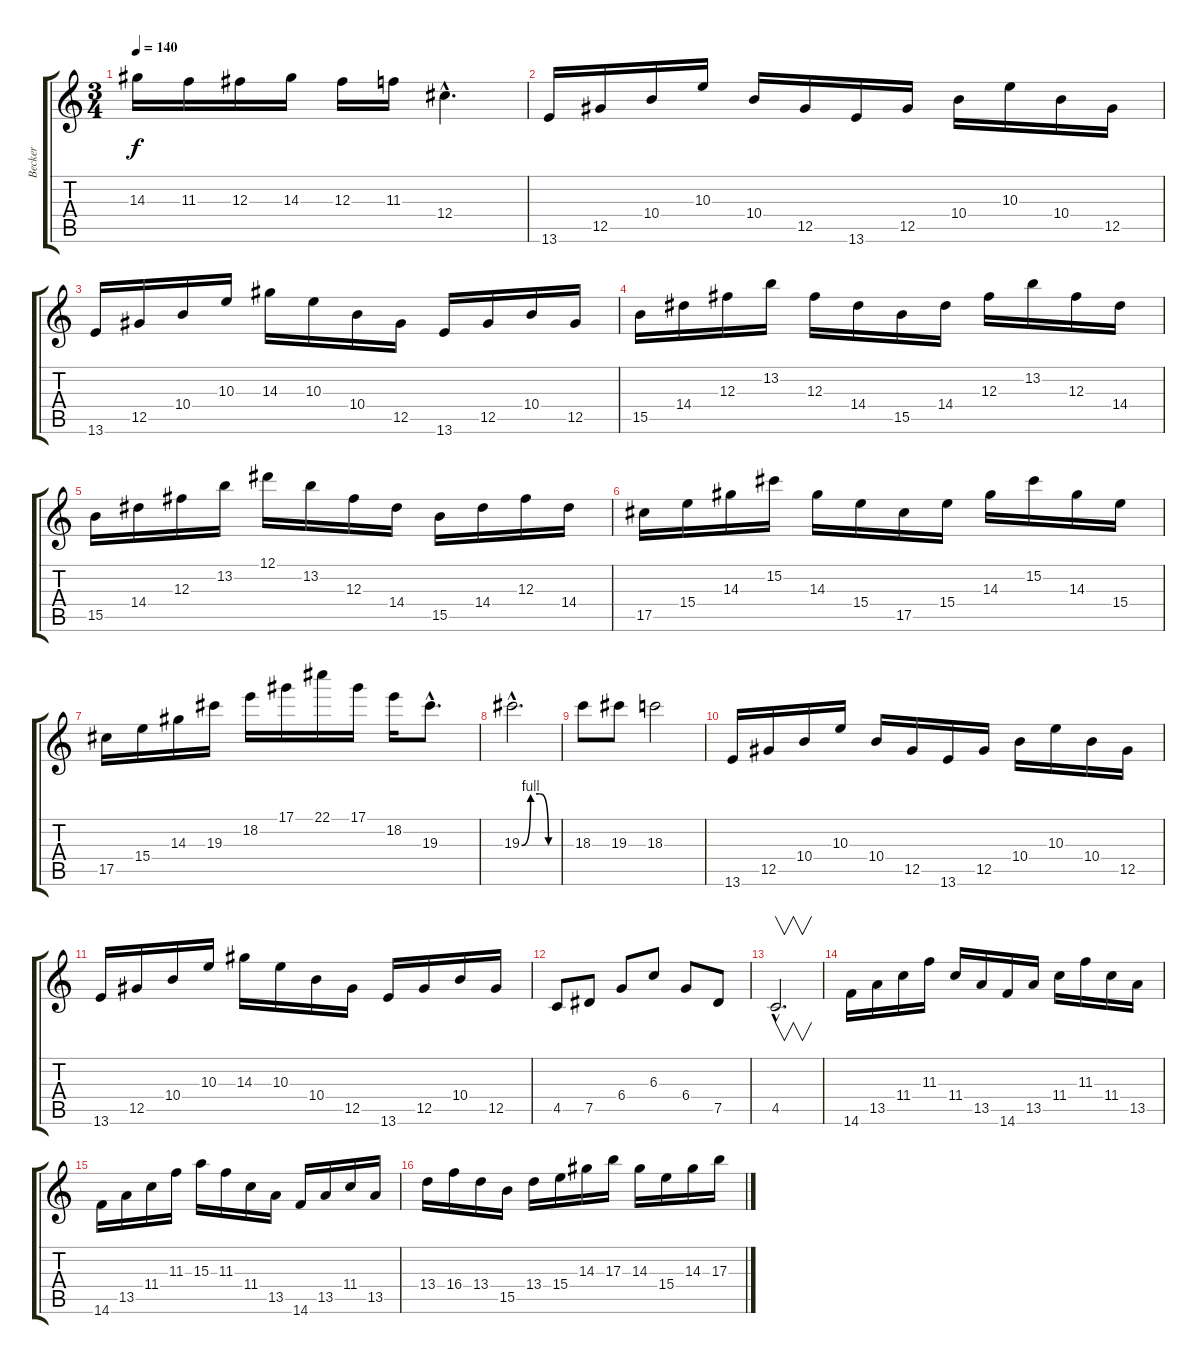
\track ("Becker" "Becker") {instrument overdrivenguitar}
\staff {score tabs}
\tuning (Eb4 Bb3 Gb3 Db3 Ab2 Eb2) {hide}
\ts (3 4)
\tempo 140
\clef g2
\ks c
14.3.16{dy f} 11.3.16 12.3.16 14.3.16 12.3.16 11.3.16 12.4{hac}.4{d} |
13.6.16 12.5.16 10.4.16 10.3.16 10.4.16 12.5.16 13.6.16 12.5.16 10.4.16 10.3.16 10.4.16 12.5.16 |
13.6.16 12.5.16 10.4.16 10.3.16 14.3.16 10.3.16 10.4.16 12.5.16 13.6.16 12.5.16 10.4.16 12.5.16 |
15.5.16 14.4.16 12.3.16 13.2.16 12.3.16 14.4.16 15.5.16 14.4.16 12.3.16 13.2.16 12.3.16 14.4.16 |
15.5.16 14.4.16 12.3.16 13.2.16 12.1.16 13.2.16 12.3.16 14.4.16 15.5.16 14.4.16 12.3.16 14.4.16 |
17.5.16 15.4.16 14.3.16 15.2.16 14.3.16 15.4.16 17.5.16 15.4.16 14.3.16 15.2.16 14.3.16 15.4.16 |
17.5.16 15.4.16 14.3.16 19.3.16 18.2.16 17.1.16 22.1.16 17.1.16 18.2.16 19.3{hac}.8{d} |
19.3{be (custom 0 0 15 4 30 4 45 0 60 0) hac}.2{d} |
18.3.8 19.3.8 18.3.2 |
13.6.16 12.5.16 10.4.16 10.3.16 10.4.16 12.5.16 13.6.16 12.5.16 10.4.16 10.3.16 10.4.16 12.5.16 |
13.6.16 12.5.16 10.4.16 10.3.16 14.3.16 10.3.16 10.4.16 12.5.16 13.6.16 12.5.16 10.4.16 12.5.16 |
4.5.8 7.5.8 6.4.8 6.3.8 6.4.8 7.5.8 |
4.5{hac}.2{v d} |
14.6.16 13.5.16 11.4.16 11.3.16 11.4.16 13.5.16 14.6.16 13.5.16 11.4.16 11.3.16 11.4.16 13.5.16 |
14.6.16 13.5.16 11.4.16 11.3.16 15.3.16 11.3.16 11.4.16 13.5.16 14.6.16 13.5.16 11.4.16 13.5.16 |
13.4.16 16.4.16 13.4.16 15.5.16 13.4.16 15.4.16 14.3.16 17.3.16 14.3.16 15.4.16 14.3.16 17.3.16
